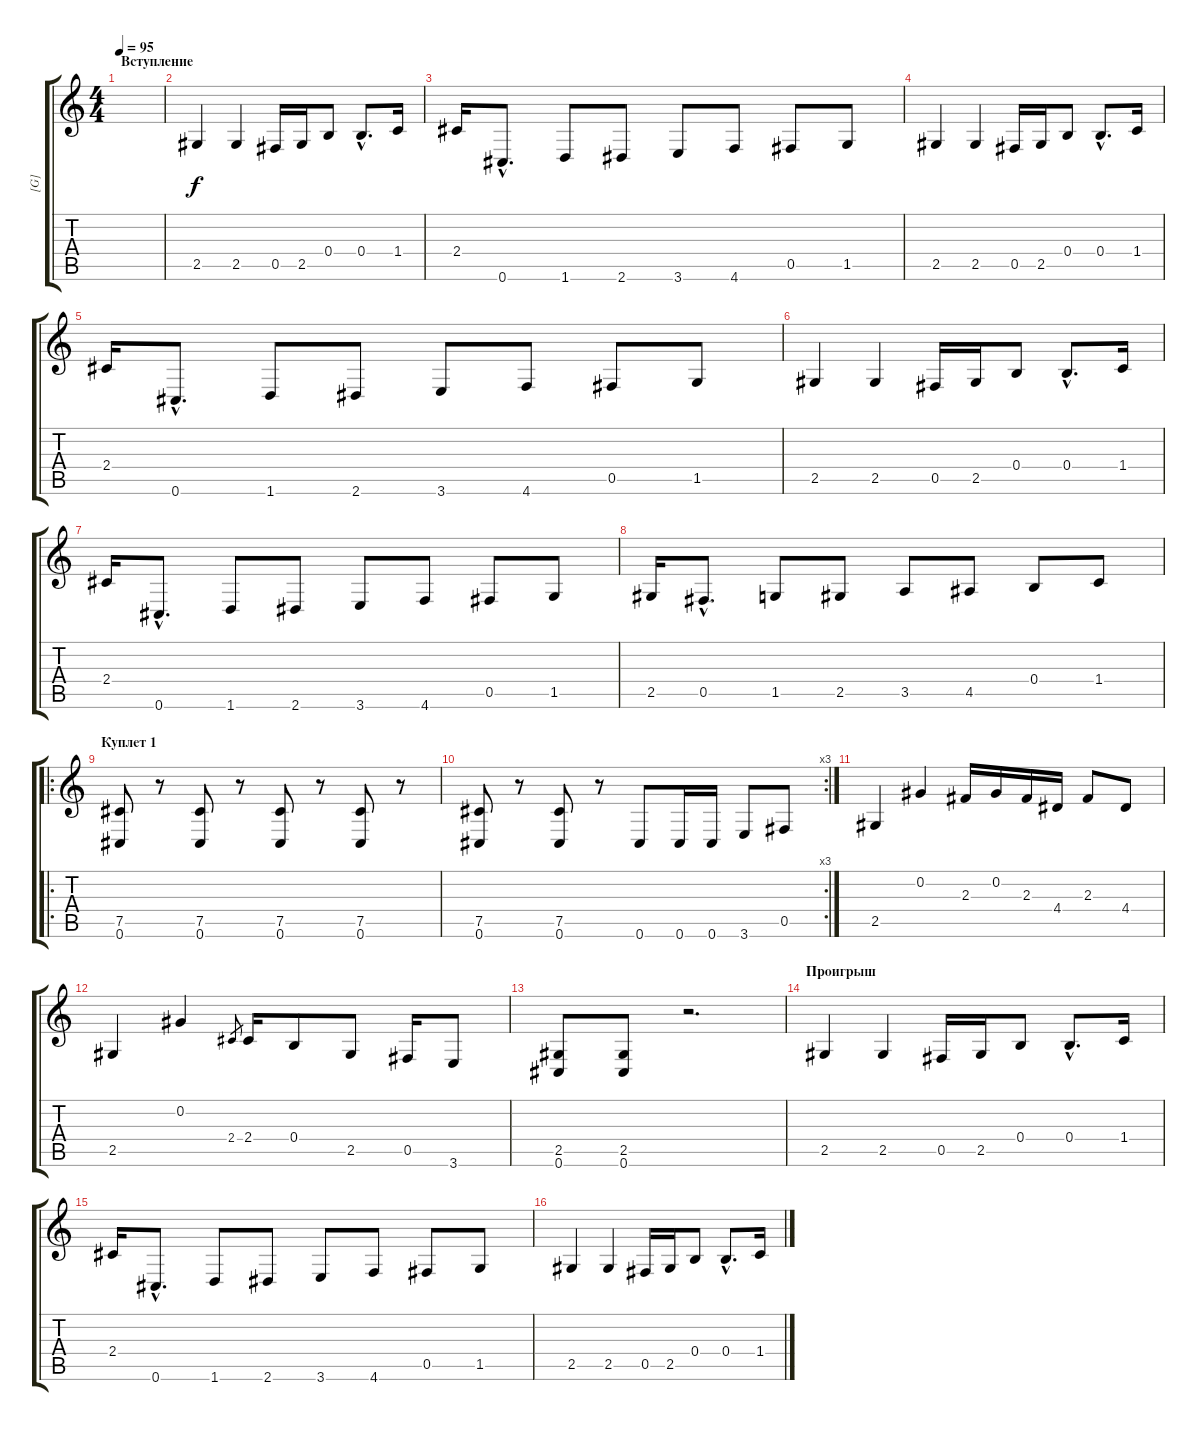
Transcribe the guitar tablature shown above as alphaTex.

\track ("[G]" "[G]") {instrument distortionguitar}
\staff {score tabs}
\tuning (Db4 Ab3 E3 B2 Gb2 Db2) {hide}
\ts (4 4)
\section ("" "Вступление")
\tempo 95
\clef g2
\ks c
|
2.5.4 2.5.4 0.5.16 2.5.16 0.4.8 0.4{hac}.8{d} 1.4.16 |
2.4.16 0.6{hac}.8{d} 1.6.8 2.6.8 3.6.8 4.6.8 0.5.8 1.5.8 |
2.5.4 2.5.4 0.5.16 2.5.16 0.4.8 0.4{hac}.8{d} 1.4.16 |
2.4.16 0.6{hac}.8{d} 1.6.8 2.6.8 3.6.8 4.6.8 0.5.8 1.5.8 |
2.5.4 2.5.4 0.5.16 2.5.16 0.4.8 0.4{hac}.8{d} 1.4.16 |
2.4.16 0.6{hac}.8{d} 1.6.8 2.6.8 3.6.8 4.6.8 0.5.8 1.5.8 |
2.5.16 0.5{hac}.8{d} 1.5.8 2.5.8 3.5.8 4.5.8 0.4.8 1.4.8 |
\ro
\section ("" "Куплет 1")
(7.5 0.6).8 r.8 (7.5 0.6).8 r.8 (7.5 0.6).8 r.8 (7.5 0.6).8 r.8 |
\rc 3
(7.5 0.6).8 r.8 (7.5 0.6).8 r.8 0.6.8 0.6.16 0.6.16 3.6.8 0.5.8 |
2.5.4 0.2.4 2.3.16 0.2.16 2.3.16 4.4.16 2.3.8 4.4.8 |
2.5.4 0.2.4 2.4.8{gr} 2.4.16 0.4.8 2.5.8 0.5.16 3.6.8 |
(2.5 0.6).8 (2.5 0.6).8 r.2{d} |
\section ("" "Проигрыш")
2.5.4 2.5.4 0.5.16 2.5.16 0.4.8 0.4{hac}.8{d} 1.4.16 |
2.4.16 0.6{hac}.8{d} 1.6.8 2.6.8 3.6.8 4.6.8 0.5.8 1.5.8 |
2.5.4 2.5.4 0.5.16 2.5.16 0.4.8 0.4{hac}.8{d} 1.4.16
